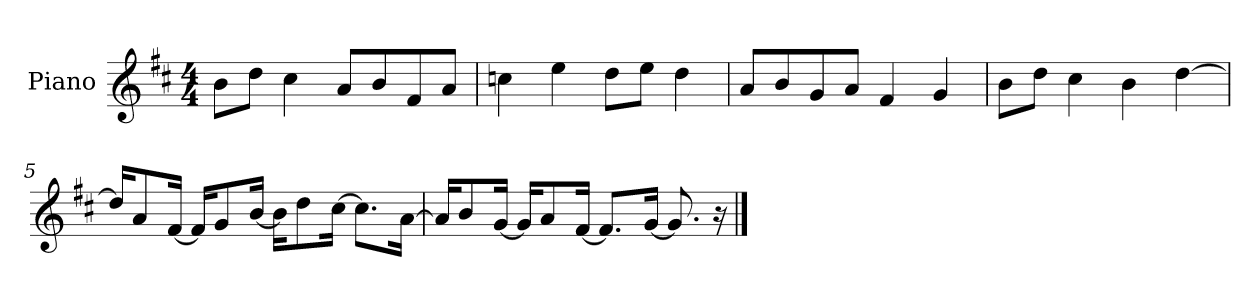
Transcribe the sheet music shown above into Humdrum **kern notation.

**kern
*part1
*staff1
*I"Piano
*I'P-no
*clefG2
*k[f#c#]
*M4/4
*MM90
=1
8b\L
8dd\J
4cc#\
8a/L
8b/
8f#/
8a/J
=2
4ccn\
4ee\
8dd\L
8ee\J
4dd\
=3
8a/L
8b/
8g/
8a/J
4f#/
4g/
=4
8b\L
8dd\J
4cc#\
4b\
[4dd\
=5
16dd/KL]
8a/
[16f#/Jk
16f#/KL]
8g/
[16b/Jk
16b\KL]
8dd\
[16cc#\Jk
8.cc#\L]
[16a\Jk
!!LO:LB:g=z
=6
16a/KL]
8b/
[16g/Jk
16g/KL]
8a/
[16f#/Jk
8.f#/L]
[16g/Jk
8.g/]
16r
==
*-
